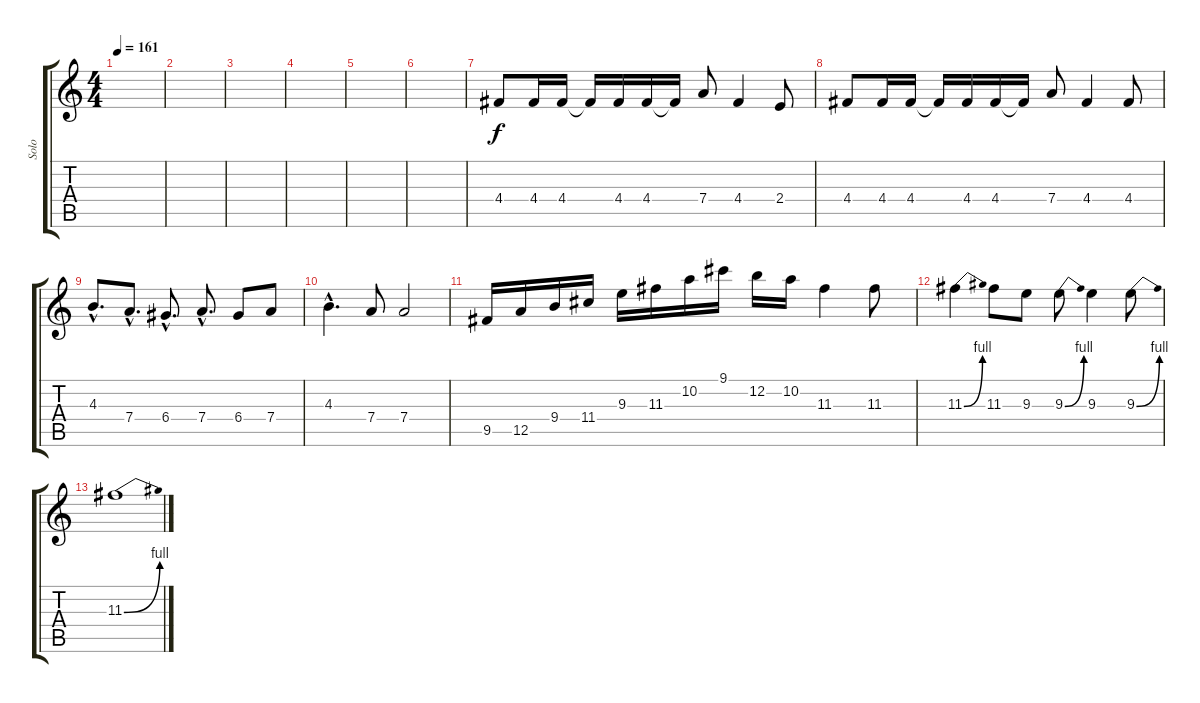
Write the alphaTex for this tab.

\track ("Solo" "Solo") {instrument distortionguitar}
\staff {score tabs}
\tuning (E4 B3 G3 D3 A2 E2) {hide}
\ts (4 4)
\tempo 161
\clef g2
\ks c
|
|
|
|
|
|
4.4.8 4.4.16 4.4.16 4.4{t}.16 4.4.16 4.4.16 4.4{t}.16 7.4.8 4.4.4 2.4.8 |
4.4.8 4.4.16 4.4.16 4.4{t}.16 4.4.16 4.4.16 4.4{t}.16 7.4.8 4.4.4 4.4.8 |
4.3{hac}.8{d} 7.4{hac}.8{d} 6.4{hac}.8{d} 7.4{hac}.8{d} 6.4.8 7.4.8 |
4.3{hac}.4{d} 7.4.8 7.4.2 |
9.5.16 12.5.16 9.4.16 11.4.16 9.3.16 11.3.16 10.2.16 9.1.16 12.2.16 10.2.16 11.3.4 11.3.8 |
11.3{be (bend 0 0 60 4)}.4 11.3.8 9.3.8 9.3{be (bend 0 0 60 4)}.8 9.3.4 9.3{be (bend 0 0 60 4)}.8 |
11.3{be (bend 0 0 60 4)}.1
